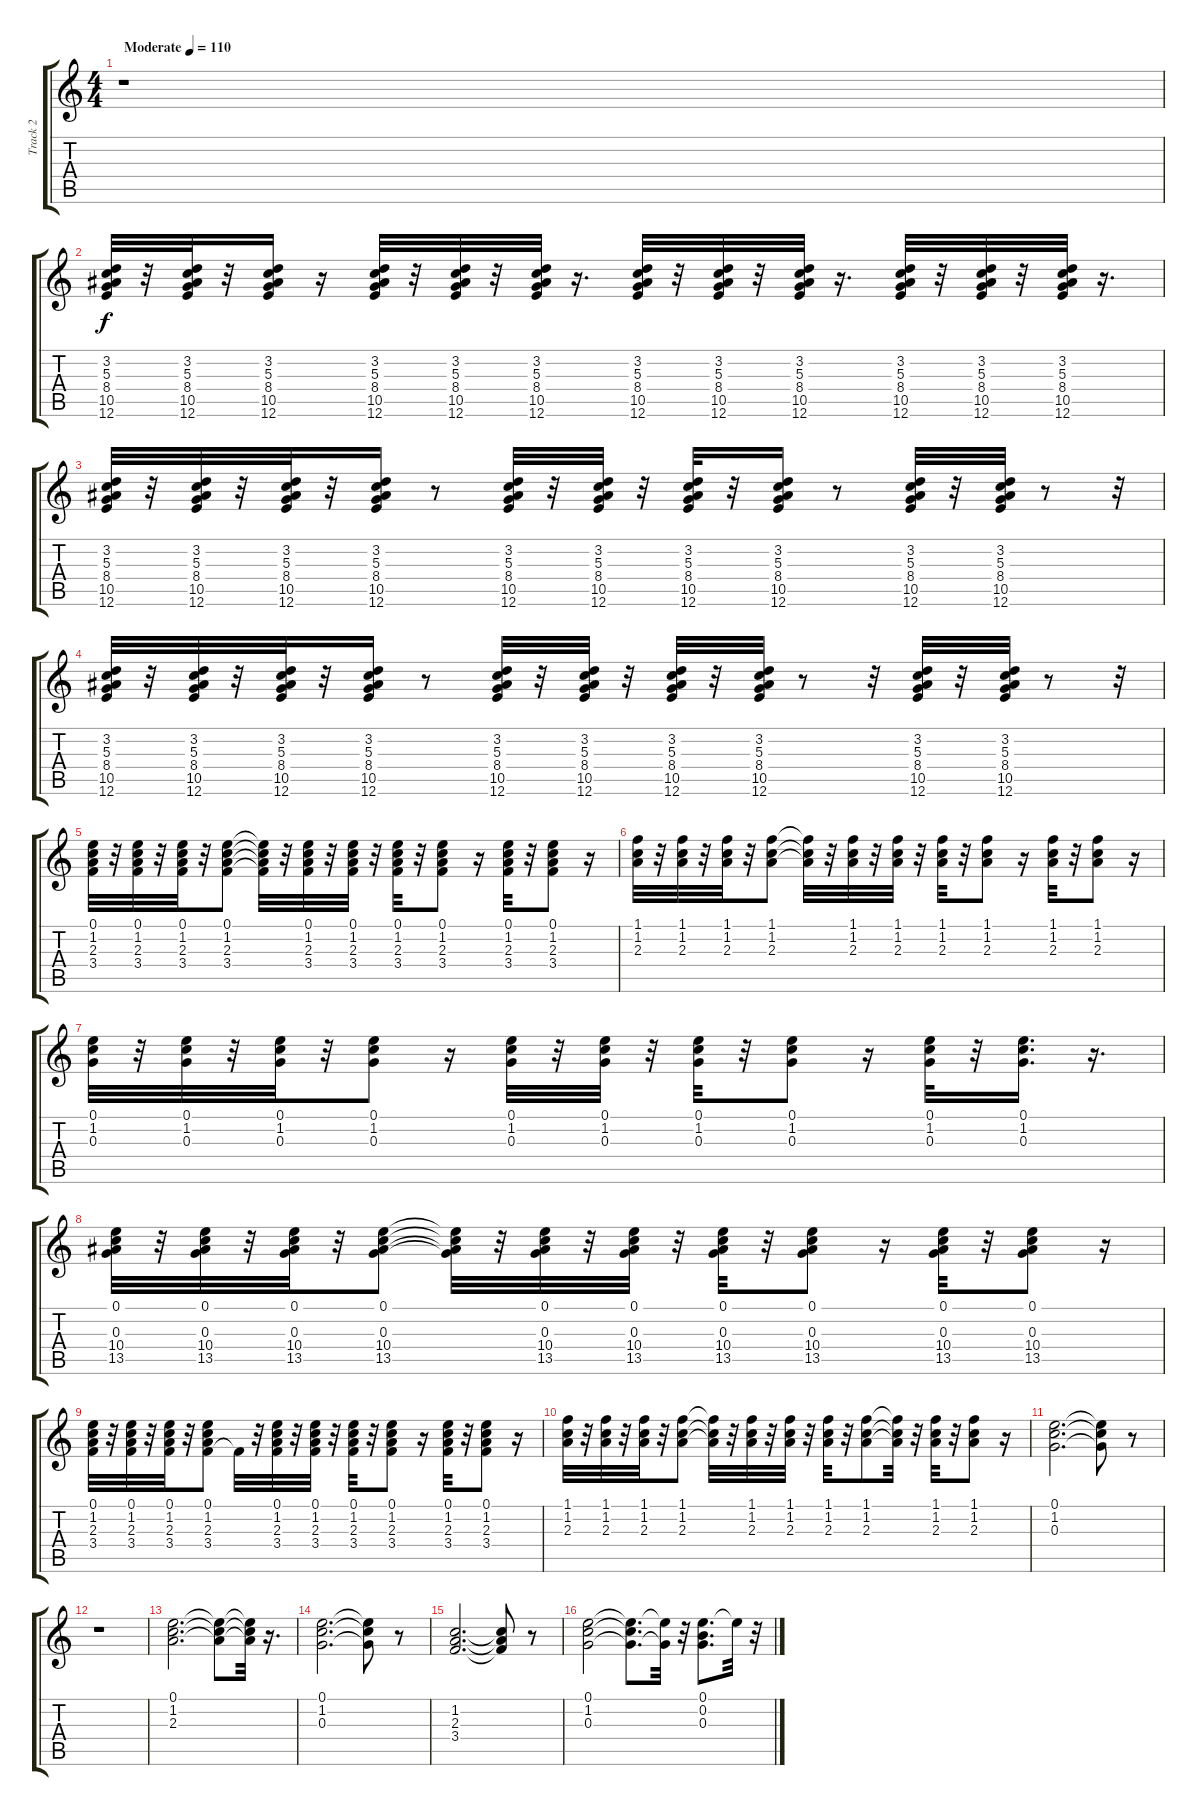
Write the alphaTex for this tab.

\track ("Track 2" "Track 2") {instrument acousticguitarsteel}
\staff {score tabs}
\tuning (E4 B3 G3 D3 A2 E2) {hide}
\ts (4 4)
\tempo (110 "Moderate")
\clef g2
\ks c
r.1{dy f instrument acousticguitarsteel} |
(3.2 5.3 8.4 10.5 12.6).32 r.32 (3.2 5.3 8.4 10.5 12.6).32 r.32 (3.2 5.3 8.4 10.5 12.6).16 r.16 (3.2 5.3 8.4 10.5 12.6).32 r.32 (3.2 5.3 8.4 10.5 12.6).32 r.32 (3.2 5.3 8.4 10.5 12.6).32 r.16{d} (3.2 5.3 8.4 10.5 12.6).32 r.32 (3.2 5.3 8.4 10.5 12.6).32 r.32 (3.2 5.3 8.4 10.5 12.6).32 r.16{d} (3.2 5.3 8.4 10.5 12.6).32 r.32 (3.2 5.3 8.4 10.5 12.6).32 r.32 (3.2 5.3 8.4 10.5 12.6).32 r.16{d} |
(3.2 5.3 8.4 10.5 12.6).32 r.32 (3.2 5.3 8.4 10.5 12.6).32 r.32 (3.2 5.3 8.4 10.5 12.6).32 r.32 (3.2 5.3 8.4 10.5 12.6).16 r.8 (3.2 5.3 8.4 10.5 12.6).32 r.32 (3.2 5.3 8.4 10.5 12.6).32 r.32 (3.2 5.3 8.4 10.5 12.6).32 r.32 (3.2 5.3 8.4 10.5 12.6).16 r.8 (3.2 5.3 8.4 10.5 12.6).32 r.32 (3.2 5.3 8.4 10.5 12.6).32 r.8 r.32 |
(3.2 5.3 8.4 10.5 12.6).32 r.32 (3.2 5.3 8.4 10.5 12.6).32 r.32 (3.2 5.3 8.4 10.5 12.6).32 r.32 (3.2 5.3 8.4 10.5 12.6).16 r.8 (3.2 5.3 8.4 10.5 12.6).32 r.32 (3.2 5.3 8.4 10.5 12.6).32 r.32 (3.2 5.3 8.4 10.5 12.6).32 r.32 (3.2 5.3 8.4 10.5 12.6).32 r.8 r.32 (3.2 5.3 8.4 10.5 12.6).32 r.32 (3.2 5.3 8.4 10.5 12.6).32 r.8 r.32 |
(0.1 1.2 2.3 3.4).32 r.32 (0.1 1.2 2.3 3.4).32 r.32 (0.1 1.2 2.3 3.4).32 r.32 (0.1 1.2 2.3 3.4).8 (0.1{t} 1.2{t} 2.3{t} 3.4{t}).32 r.32 (0.1 1.2 2.3 3.4).32 r.32 (0.1 1.2 2.3 3.4).32 r.32 (0.1 1.2 2.3 3.4).32 r.32 (0.1 1.2 2.3 3.4).8 r.16 (0.1 1.2 2.3 3.4).32 r.32 (0.1 1.2 2.3 3.4).8 r.16 |
(1.1 1.2 2.3).32 r.32 (1.1 1.2 2.3).32 r.32 (1.1 1.2 2.3).32 r.32 (1.1 1.2 2.3).8 (1.1{t} 1.2{t} 2.3{t}).32 r.32 (1.1 1.2 2.3).32 r.32 (1.1 1.2 2.3).32 r.32 (1.1 1.2 2.3).32 r.32 (1.1 1.2 2.3).8 r.16 (1.1 1.2 2.3).32 r.32 (1.1 1.2 2.3).8 r.16 |
(0.1 1.2 0.3).32 r.32 (0.1 1.2 0.3).32 r.32 (0.1 1.2 0.3).32 r.32 (0.1 1.2 0.3).8 r.16 (0.1 1.2 0.3).32 r.32 (0.1 1.2 0.3).32 r.32 (0.1 1.2 0.3).32 r.32 (0.1 1.2 0.3).8 r.16 (0.1 1.2 0.3).32 r.32 (0.1 1.2 0.3).16{d} r.16{d} |
(0.1 0.3 10.4 13.5).32 r.32 (0.1 0.3 10.4 13.5).32 r.32 (0.1 0.3 10.4 13.5).32 r.32 (0.1 0.3 10.4 13.5).8 (0.1{t} 0.3{t} 10.4{t} 13.5{t}).32 r.32 (0.1 0.3 10.4 13.5).32 r.32 (0.1 0.3 10.4 13.5).32 r.32 (0.1 0.3 10.4 13.5).32 r.32 (0.1 0.3 10.4 13.5).8 r.16 (0.1 0.3 10.4 13.5).32 r.32 (0.1 0.3 10.4 13.5).8 r.16 |
(0.1 1.2 2.3 3.4).32 r.32 (0.1 1.2 2.3 3.4).32 r.32 (0.1 1.2 2.3 3.4).32 r.32 (0.1 1.2 2.3 3.4).8 3.4{t}.32 r.32 (0.1 1.2 2.3 3.4).32 r.32 (0.1 1.2 2.3 3.4).32 r.32 (0.1 1.2 2.3 3.4).32 r.32 (0.1 1.2 2.3 3.4).8 r.16 (0.1 1.2 2.3 3.4).32 r.32 (0.1 1.2 2.3 3.4).8 r.16 |
(1.1 1.2 2.3).32 r.32 (1.1 1.2 2.3).32 r.32 (1.1 1.2 2.3).32 r.32 (1.1 1.2 2.3).8 (1.1{t} 1.2{t} 2.3{t}).32 r.32 (1.1 1.2 2.3).32 r.32 (1.1 1.2 2.3).32 r.32 (1.1 1.2 2.3).32 r.32 (1.1 1.2 2.3).8 (1.1{t} 1.2{t} 2.3{t}).32 r.32 (1.1 1.2 2.3).32 r.32 (1.1 1.2 2.3).8 r.16 |
(0.1 1.2 0.3).2{d} (0.1{t} 1.2{t} 0.3{t}).8 r.8 |
r.1 |
(0.1 1.2 2.3).2{d} (0.1{t} 1.2{t} 2.3{t}).8 (0.1{t} 1.2{t} 2.3{t}).32 r.16{d} |
(0.1 1.2 0.3).2{d} (0.1{t} 1.2{t} 0.3{t}).8 r.8 |
(1.2 2.3 3.4).2{d} (1.2{t} 2.3{t} 3.4{t}).8 r.8 |
(0.1 1.2 0.3).2 (0.1{t} 1.2{t} 0.3{t}).8{d} (0.1{t} 0.3{t}).32 r.32 (0.1 0.2 0.3).8{d} 0.1{t}.32 r.32
